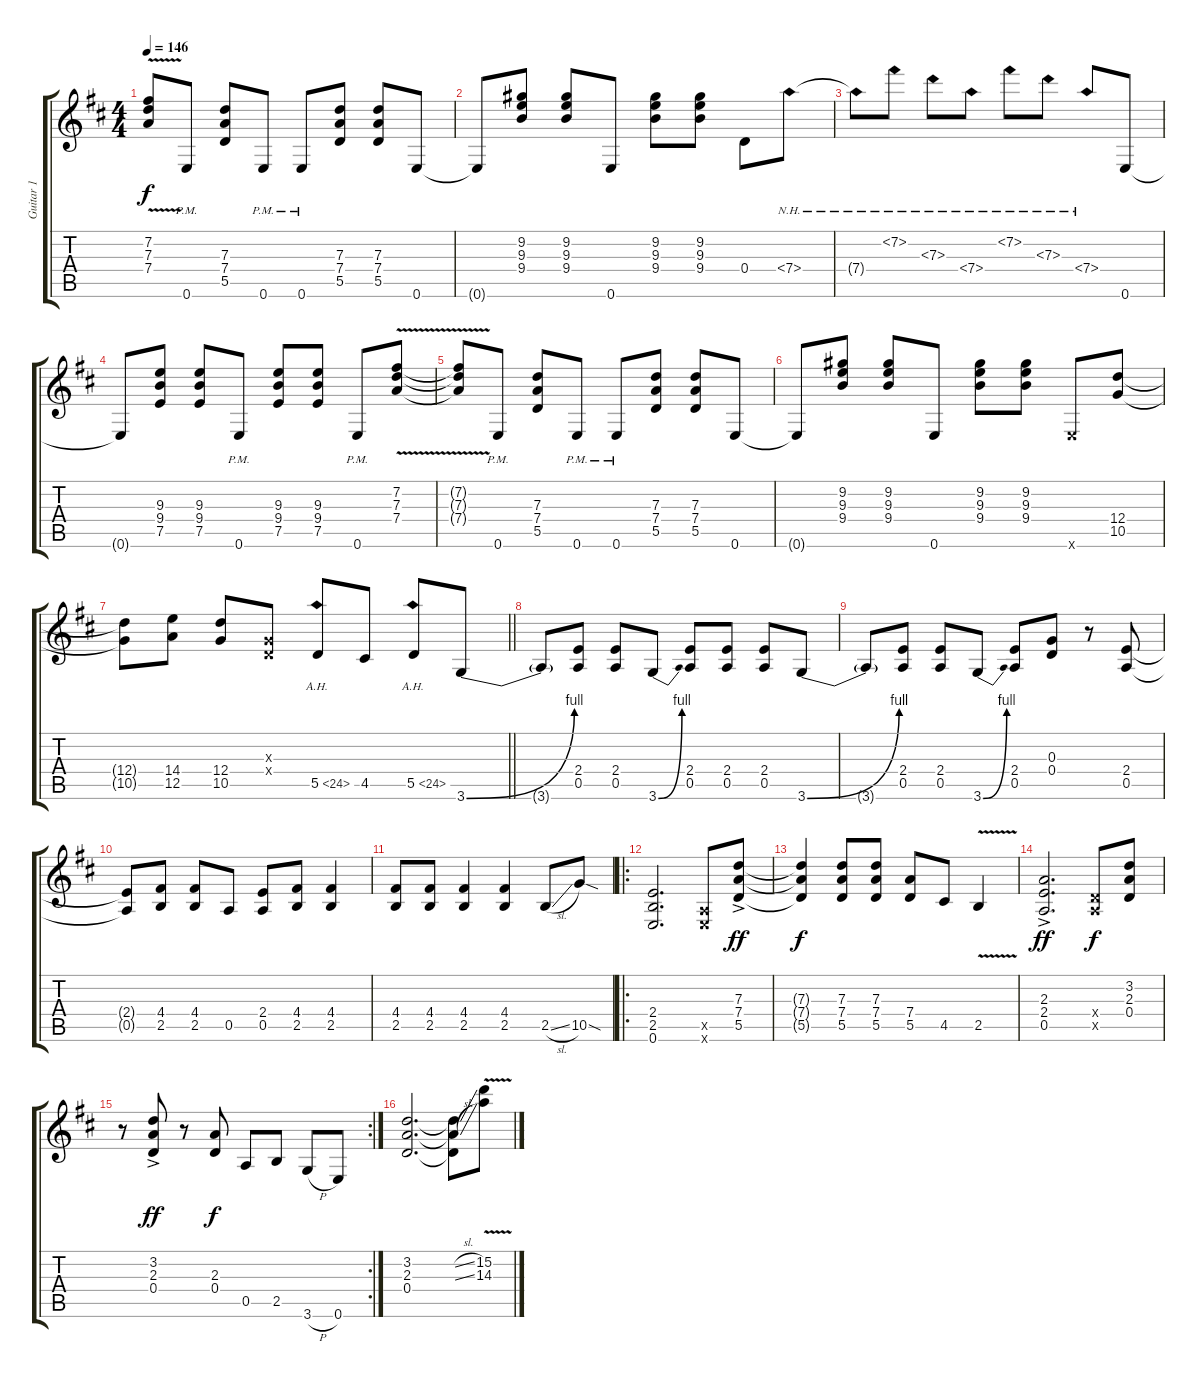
\track ("Guitar 1" "Guitar 1") {instrument distortionguitar}
\staff {score tabs}
\tuning (E4 B3 G3 D3 A2 E2) {hide}
\ts (4 4)
\tempo 146
\clef g2
\ks d
(7.2{v t} 7.3{v t} 7.4{v t}).8{dy f} 0.6{pm}.8 (7.3 7.4 5.5).8 0.6{pm}.8 0.6{pm}.8 (7.3 7.4 5.5).8 (7.3 7.4 5.5).8 0.6.8 |
0.6{t}.8 (9.2 9.3 9.4).8 (9.2 9.3 9.4).8 0.6.8 (9.2 9.3 9.4).8 (9.2 9.3 9.4).8 0.4.8 7.4{nh}.8 |
7.4{nh t}.8 7.2{nh}.8 7.3{nh}.8 7.4{nh}.8 7.2{nh}.8 7.3{nh}.8 7.4{nh}.8 0.6.8 |
0.6{t}.8 (9.3 9.4 7.5).8 (9.3 9.4 7.5).8 0.6{pm}.8 (9.3 9.4 7.5).8 (9.3 9.4 7.5).8 0.6{pm}.8 (7.2{v} 7.3{v} 7.4{v}).8 |
(7.2{v t} 7.3{v t} 7.4{v t}).8 0.6{pm}.8 (7.3 7.4 5.5).8 0.6{pm}.8 0.6{pm}.8 (7.3 7.4 5.5).8 (7.3 7.4 5.5).8 0.6.8 |
0.6{t}.8 (9.2 9.3 9.4).8 (9.2 9.3 9.4).8 0.6.8 (9.2 9.3 9.4).8 (9.2 9.3 9.4).8 0.6{x}.8 (12.4 10.5).8 |
\barLineRight lightlight
(12.4{t} 10.5{t}).8 (14.4 12.5).8 (12.4 10.5).8 (0.3{x} 0.4{x}).8 5.5{ah 19}.8 4.5.8 5.5{ah 19}.8 3.6{be (bend 0 0 60 4)}.8 |
3.6{t}.8 (2.4 0.5).8 (2.4 0.5).8 3.6{be (bend 0 0 60 4)}.8 (2.4 0.5).8 (2.4 0.5).8 (2.4 0.5).8 3.6{be (bend 0 0 60 4)}.8 |
3.6{t}.8 (2.4 0.5).8 (2.4 0.5).8 3.6{be (bend 0 0 60 4)}.8 (2.4 0.5).8 (0.3 0.4).8 r.8 (2.4 0.5).8 |
(2.4{t} 0.5{t}).8 (4.4 2.5).8 (4.4 2.5).8 0.5.8 (2.4 0.5).8 (4.4 2.5).8 (4.4 2.5).4 |
(4.4 2.5).8 (4.4 2.5).8 (4.4 2.5).4 (4.4 2.5).4 2.5{sl}.8 10.5{sod}.8 |
\ro
(2.4 2.5 0.6).2{d} (0.5{x} 0.6{x}).8 (7.3{ac} 7.4{ac} 5.5{ac}).8{dy ff} |
(7.3{t} 7.4{t} 5.5{t}).4{dy f} (7.3 7.4 5.5).8 (7.3 7.4 5.5).8 (7.4 5.5).8 4.5.8 2.5{v}.4 |
(2.3{ac} 2.4{ac} 0.5{ac}).2{d dy ff} (0.4{x} 0.5{x}).8{dy f} (3.2 2.3 0.4).8 |
\rc 2
r.8 (3.2{ac} 2.3{ac} 0.4{ac}).8{dy ff} r.8 (2.3 0.4).8{dy f} 0.5.8 2.5.8 3.6{h}.8 0.6.8 |
(3.2 2.3 0.4).2{d} (3.2{sl t} 2.3{sl t} 0.4{t}).8 (15.2{v} 14.3{v}).8
